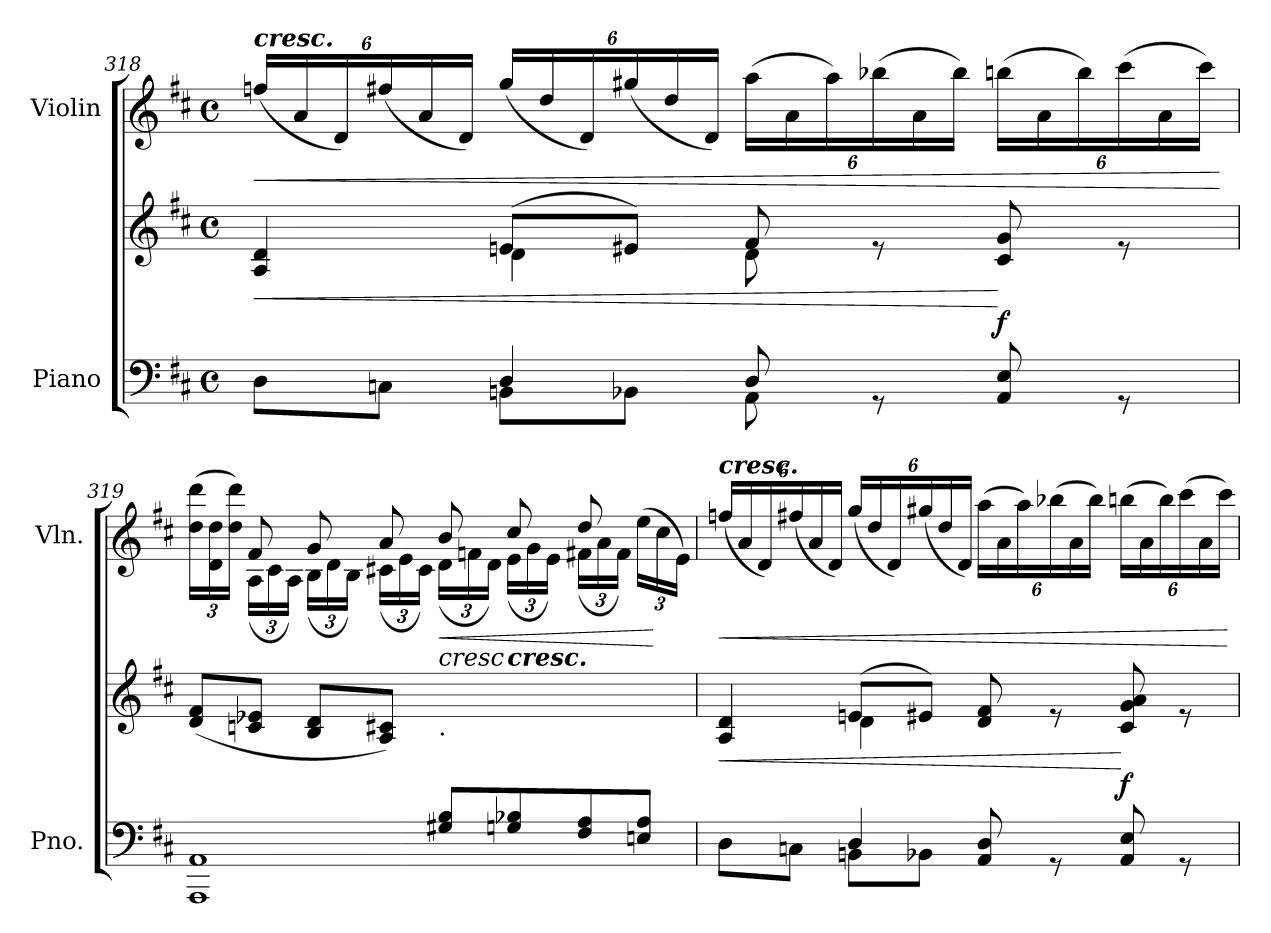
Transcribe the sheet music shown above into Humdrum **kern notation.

**kern	**kern	**dynam	**kern	**dynam
*part2	*part2	*part2	*part1	*part1
*staff3	*staff2	*staff2/3	*staff1	*staff1
*I"Piano	*	*	*I"Violin	*
*I'Pno.	*	*	*I'Vln.	*
!!LO:LB:g=z
*clefF4	*clefG2	*	*clefG2	*
*k[f#c#]	*k[f#c#]	*	*k[f#c#]	*
*M4/4	*M4/4	*	*M4/4	*
*met(c)	*met(c)	*	*met(c)	*
=318	=318	=318	=318	=318
*^	*	*	*	*
!	!	!	!LO:HP:b	!	!
*	*	*^	*	*	*
*	*	*	*	*	*Xbrackettup	*
!	!	!	!	!	!LO:TX:a:Bi:t=cresc.	!
!	!	!	!	!	!	!LO:HP:b
8D\L	4ryy	4A/ 4d/	4ryy	<	(24ffn/LL	<
.	.	.	.	.	24a/	.
.	.	.	.	.	24d/)	.
8Cn\J	.	.	.	.	(24ff#X/	.
.	.	.	.	.	24a/	.
.	.	.	.	.	24d/JJ)	.
4D/	8BBn\L	(8en/L	4d\	.	(24gg/LL	.
.	.	.	.	.	24dd/	.
.	.	.	.	.	24d/)	.
.	8BB-X\J	8e#X/J)	.	.	(24gg#X/	.
.	.	.	.	.	24dd/	.
.	.	.	.	.	24d/JJ)	.
8D/	8AA\	8f#/	8d\	.	(24aa\LL	.
.	.	.	.	.	24a\	.
.	.	.	.	.	24aa\)	.
8rGG	4.ryy	8re	4.ryy	.	(24bb-X\	.
.	.	.	.	.	24a\	.
.	.	.	.	.	24bb-\JJ)	.
!	!	!	!	!LO:DY:n=1:a=2	!	!
8AA/ 8E/	.	8c#/ 8g/	.	[ f	(24bbn\LL	.
.	.	.	.	.	24a\	.
.	.	.	.	.	24bb\)	.
8rGG	.	8re	.	.	(24ccc#\	.
.	.	.	.	.	24a\	.
.	.	.	.	.	24ccc#\JJ)	.
*v	*v	*	*	*	*	*
*	*v	*v	*	*	*
.	.	.	.	[
!!LO:LB:g=z
=319	=319	=319	=319	=319
*^	*	*	*^	*
!	!	!	!LO:DY:a	!	!	!
!	!	!	!LO:DY:n=1:a	!	!	!
!	!	!	!LO:DY:n=2:b	!	!	!
2ryy	1AAA 1AA	(8d/ 8f#/L	p ff p	8ryy	(>24dd\ 24ddd\LL	.
.	.	.	.	.	24d\ 24dd\	.
.	.	.	.	.	24dd\ 24ddd\JJ)	.
.	.	8cn/ 8e-X/J	.	8f#/	(24A\LL	.
.	.	.	.	.	24c#\	.
.	.	.	.	.	24A\JJ)	.
.	.	8B/ 8d/L	.	8g/	(24B\LL	.
.	.	.	.	.	24d\	.
.	.	.	.	.	24B\JJ)	.
.	.	8A/ 8c#X/J)	.	8a/	(24c#X\LL	.
.	.	.	.	.	24e\	.
.	.	.	.	.	24c#\JJ)	.
!	!	!LO:TX:a:i:t=cresc	!	!	!	!
!	!	!LO:TX:b:t=.	!	!	!	!
!	!	!	!	!	!	!LO:HP:b
8G#X/ 8B/L	.	8ryy	.	8b/	(24d\LL	<
.	.	.	.	.	24fn\	.
.	.	.	.	.	24d\JJ)	.
!	!	!LO:TX:a:Bi:t=cresc.	!	!	!	!
8Gn/ 8B-X/	.	4.ryy	.	8cc#/	(24e\LL	.
.	.	.	.	.	24g\	.
.	.	.	.	.	24e\JJ)	.
8F#/ 8A/	.	.	.	8dd/	(24f#X\LL	.
.	.	.	.	.	24a\	.
.	.	.	.	.	24f#\JJ)	.
8En/ 8A/J	.	.	.	(>24ee\LL	8ryy	.
.	.	.	.	24cc#\	.	[
.	.	.	.	24e\JJ)	.	.
*	*	*	*	*v	*v	*
!!LO:PB:g=z
=320	=320	=320	=320	=320	=320
!	!	!	!	!LO:TX:a:Bi:t=cresc.	!
!	!	!	!LO:HP:b	!	!LO:HP:b
*	*	*^	*	*	*
8D\L	4ryy	4A/ 4d/	4ryy	<	(24ffn/LL	<
.	.	.	.	.	24a/	.
.	.	.	.	.	24d/)	.
8Cn\J	.	.	.	.	(24ff#X/	.
.	.	.	.	.	24a/	.
.	.	.	.	.	24d/JJ)	.
4D/	8BBn\L	(8en/L	4d\	.	(24gg/LL	.
.	.	.	.	.	24dd/	.
.	.	.	.	.	24d/)	.
.	8BB-X\J	8e#X/J)	.	.	(24gg#X/	.
.	.	.	.	.	24dd/	.
.	.	.	.	.	24d/JJ)	.
8AA/ 8D/	2ryy	8d/ 8f#/	2ryy	.	(24aa\LL	.
.	.	.	.	.	24a\	.
.	.	.	.	.	24aa\)	.
8rGG	.	8re	.	.	(24bb-X\	.
.	.	.	.	.	24a\	.
.	.	.	.	.	24bb-\JJ)	.
!	!	!	!	!LO:DY:n=1:a=2	!	!
8AA/ 8E/	.	8c#/ 8g/ 8a/	.	[ f	(24bbn\LL	.
.	.	.	.	.	24a\	.
.	.	.	.	.	24bb\)	.
8rGG	.	8re	.	.	(24ccc#\	.
.	.	.	.	.	24a\	.
.	.	.	.	.	24ccc#\JJ)	.
*v	*v	*	*	*	*	*
*	*v	*v	*	*	*
.	.	.	.	[
=	=	=	=	=
*-	*-	*-	*-	*-
